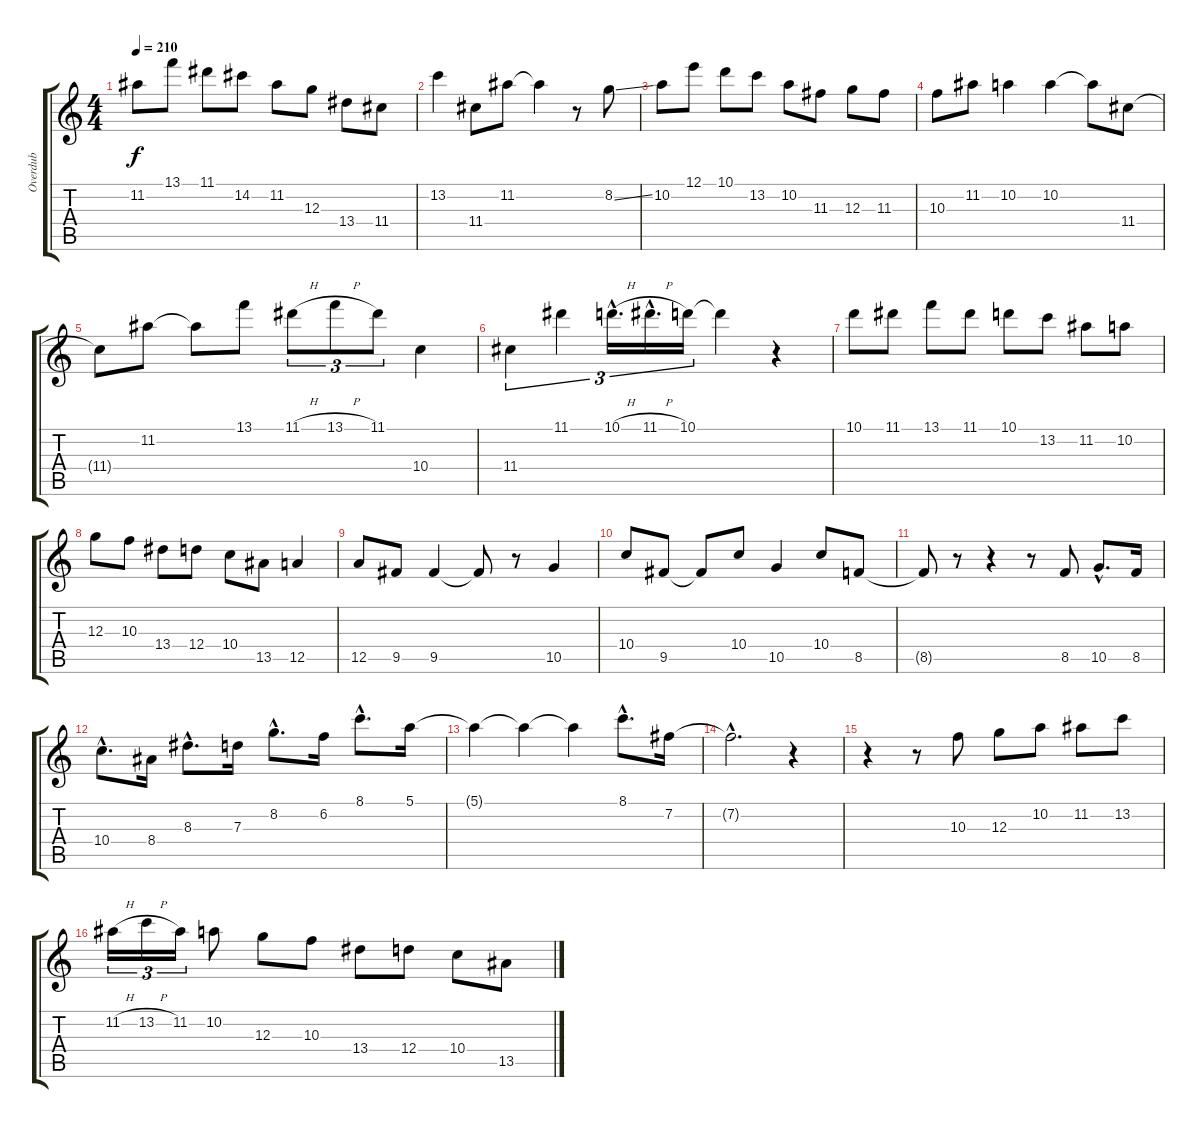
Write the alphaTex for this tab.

\track ("Overdub" "Overdub") {instrument electricbasspick}
\staff {score tabs}
\tuning (E4 B3 G3 D3 A2 E2) {hide}
\ts (4 4)
\tempo 210
\clef g2
\ks c
11.2.8{dy f} 13.1.8 11.1.8 14.2.8 11.2.8 12.3.8 13.4.8 11.4.8 |
13.2.4 11.4.8 11.2.8 11.2{t}.4 r.8 8.2{ss}.8 |
10.2.8 12.1.8 10.1.8 13.2.8 10.2.8 11.3.8 12.3.8 11.3.8 |
10.3.8 11.2.8 10.2.4 10.2.4 10.2{t}.8 11.4.8 |
11.4{t}.8 11.2.8 11.2{t}.8 13.1.8 11.1{h}.8{tu (3 2)} 13.1{h}.8{tu (3 2)} 11.1.8{tu (3 2)} 10.4.4 |
11.4.4{tu (3 2)} 11.1.4{tu (3 2)} 10.1{h hac}.16{d tu (3 2)} 11.1{h hac}.16{d tu (3 2)} 10.1.16{tu (3 2)} 10.1{t}.4 r.4 |
10.1.8 11.1.8 13.1.8 11.1.8 10.1.8 13.2.8 11.2.8 10.2.8 |
12.3.8 10.3.8 13.4.8 12.4.8 10.4.8 13.5.8 12.5.4 |
12.5.8 9.5.8 9.5.4 9.5{t}.8 r.8 10.5.4 |
10.4.8 9.5.8 9.5{t}.8 10.4.8 10.5.4 10.4.8 8.5.8 |
8.5{t}.8 r.8 r.4 r.8 8.5.8 10.5{hac}.8{d} 8.5.16 |
10.4{hac}.8{d} 8.4.16 8.3{hac}.8{d} 7.3.16 8.2{hac}.8{d} 6.2.16 8.1{hac}.8{d} 5.1.16 |
5.1{t}.4 5.1{t}.4 5.1{t}.4 8.1{hac}.8{d} 7.2.16 |
7.2{hac t}.2{d} r.4 |
r.4 r.8 10.3.8 12.3.8 10.2.8 11.2.8 13.2.8 |
11.2{h}.16{tu (3 2)} 13.2{h}.16{tu (3 2)} 11.2.16{tu (3 2)} 10.2.8 12.3.8 10.3.8 13.4.8 12.4.8 10.4.8 13.5.8
